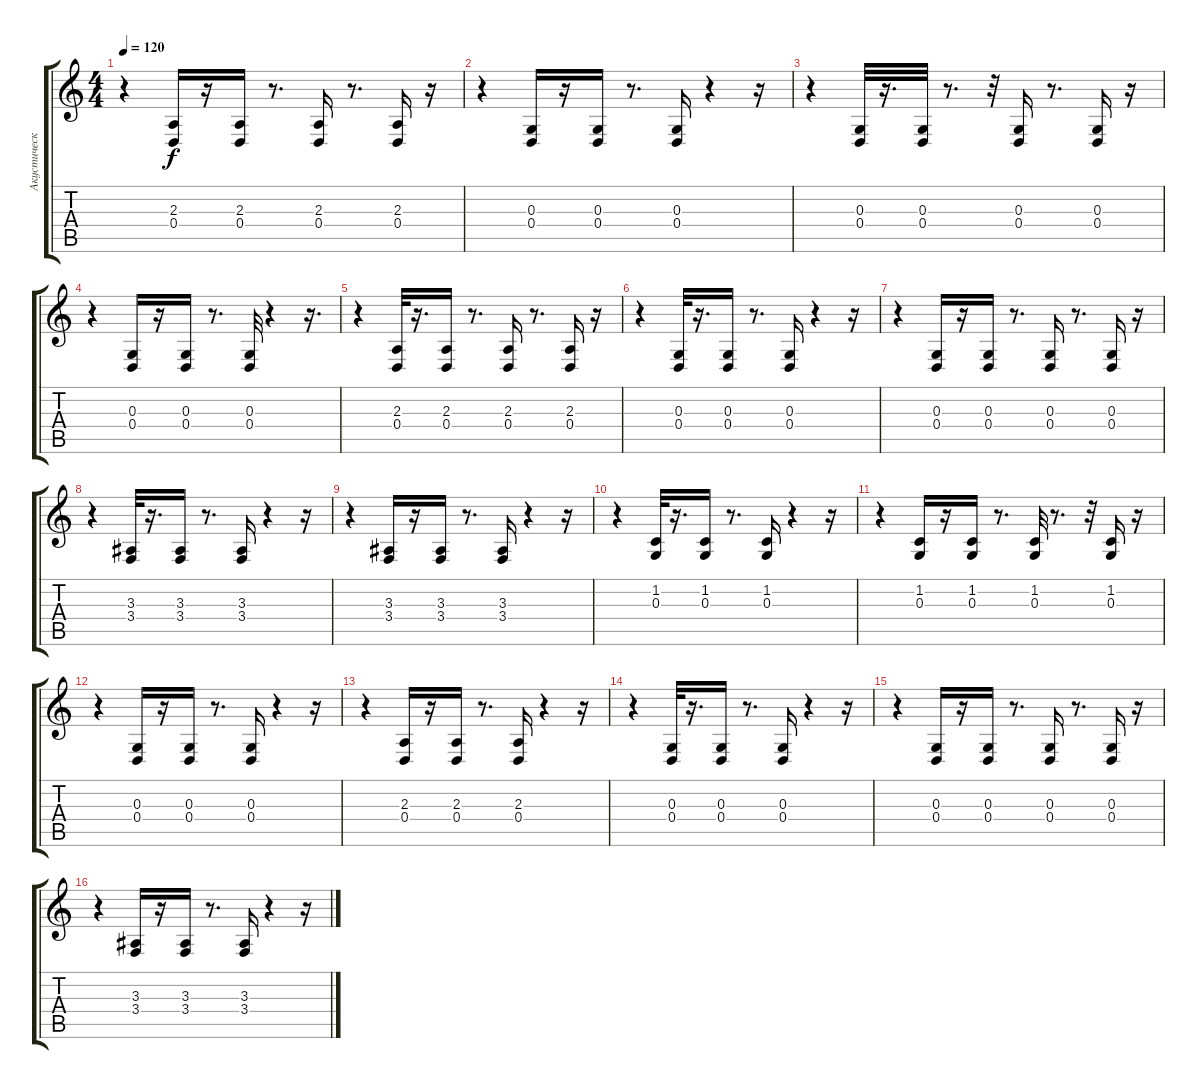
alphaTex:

\track ("Акустический Гранд Роял" "Акустическ") {instrument acousticgrandpiano}
\staff {score tabs}
\tuning (E4 B3 G3 D3 A2 E2) {hide}
\ts (4 4)
\tempo 120
\clef g2
\ks c
r.4{dy f} (2.3 0.4).16 r.16 (2.3 0.4).16 r.8{d} (2.3 0.4).16 r.8{d} (2.3 0.4).16 r.16 |
r.4 (0.3 0.4).16 r.16 (0.3 0.4).16 r.8{d} (0.3 0.4).16 r.4 r.16 |
r.4 (0.3 0.4).32 r.16{d} (0.3 0.4).32 r.8{d} r.32 (0.3 0.4).16 r.8{d} (0.3 0.4).16 r.16 |
r.4 (0.3 0.4).16 r.16 (0.3 0.4).16 r.8{d} (0.3 0.4).32 r.4 r.16{d} |
r.4 (2.3 0.4).32 r.16{d} (2.3 0.4).16 r.8{d} (2.3 0.4).16 r.8{d} (2.3 0.4).16 r.16 |
r.4 (0.3 0.4).32 r.16{d} (0.3 0.4).16 r.8{d} (0.3 0.4).16 r.4 r.16 |
r.4 (0.3 0.4).16 r.16 (0.3 0.4).16 r.8{d} (0.3 0.4).16 r.8{d} (0.3 0.4).16 r.16 |
r.4 (3.3 3.4).32 r.16{d} (3.3 3.4).16 r.8{d} (3.3 3.4).16 r.4 r.16 |
r.4 (3.3 3.4).16 r.16 (3.3 3.4).16 r.8{d} (3.3 3.4).16 r.4 r.16 |
r.4 (1.2 0.3).32 r.16{d} (1.2 0.3).16 r.8{d} (1.2 0.3).16 r.4 r.16 |
r.4 (1.2 0.3).16 r.16 (1.2 0.3).16 r.8{d} (1.2 0.3).32 r.8{d} r.32 (1.2 0.3).16 r.16 |
r.4 (0.3 0.4).16 r.16 (0.3 0.4).16 r.8{d} (0.3 0.4).16 r.4 r.16 |
r.4 (2.3 0.4).16 r.16 (2.3 0.4).16 r.8{d} (2.3 0.4).16 r.4 r.16 |
r.4 (0.3 0.4).32 r.16{d} (0.3 0.4).16 r.8{d} (0.3 0.4).16 r.4 r.16 |
r.4 (0.3 0.4).16 r.16 (0.3 0.4).16 r.8{d} (0.3 0.4).16 r.8{d} (0.3 0.4).16 r.16 |
r.4 (3.3 3.4).16 r.16 (3.3 3.4).16 r.8{d} (3.3 3.4).16 r.4 r.16
